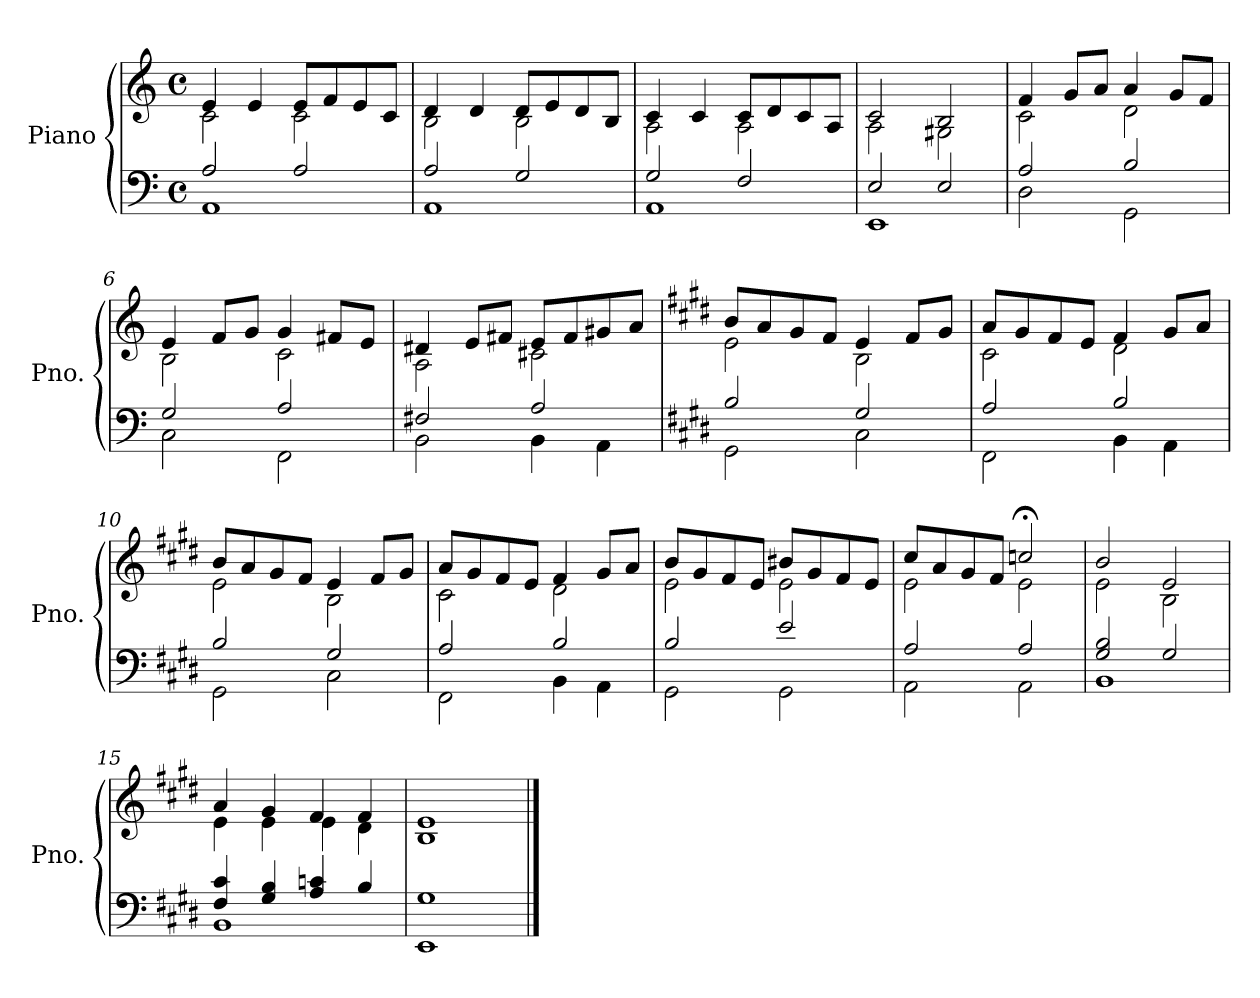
**kern	**kern
*part1	*part1
*staff2	*staff1
*I"Piano	*
*I'Pno.	*
*clefF4	*clefG2
*k[]	*k[]
*M4/4	*M4/4
*met(c)	*met(c)
*MM100	*MM100
=1	=1
*^	*^
2A/	1AA	4e/	2c\
.	.	4e/	.
2A/	.	8e/L	2c\
.	.	8f/	.
.	.	8e/	.
.	.	8c/J	.
=2	=2	=2	=2
2A/	1AA	4d/	2B\
.	.	4d/	.
2G/	.	8d/L	2B\
.	.	8e/	.
.	.	8d/	.
.	.	8B/J	.
=3	=3	=3	=3
2G/	1AA	4c/	2A\
.	.	4c/	.
2F/	.	8c/L	2A\
.	.	8d/	.
.	.	8c/	.
.	.	8A/J	.
=4	=4	=4	=4
2E/	1EE	2c/	2A\
2E/	.	2B/	2G#X\
=5	=5	=5	=5
2A/	2D\	4f/	2c\
.	.	8g/L	.
.	.	8a/J	.
2B/	2GG\	4a/	2d\
.	.	8g/L	.
.	.	8f/J	.
=6	=6	=6	=6
2G/	2C\	4e/	2B\
.	.	8f/L	.
.	.	8g/J	.
2A/	2FF\	4g/	2c\
.	.	8f#X/L	.
.	.	8e/J	.
!!LO:LB:g=z	!!
=7	=7	=7	=7
2F#X/	2BB\	4d#X/	2A\
.	.	8e/L	.
.	.	8f#X/J	.
2A/	4BB\	8e/L	2c#X\
.	.	8f#/	.
.	4AA\	8g#X/	.
.	.	8a/J	.
=8	=8	=8	=8
*k[f#c#g#d#]	*	*k[f#c#g#d#]	*
2B/	2GG#\	8b/L	2e\
.	.	8a/	.
.	.	8g#/	.
.	.	8f#/J	.
2G#/	2C#\	4e/	2B\
.	.	8f#/L	.
.	.	8g#/J	.
=9	=9	=9	=9
2A/	2FF#\	8a/L	2c#\
.	.	8g#/	.
.	.	8f#/	.
.	.	8e/J	.
2B/	4BB\	4f#/	2d#\
.	4AA\	8g#/L	.
.	.	8a/J	.
=10	=10	=10	=10
2B/	2GG#\	8b/L	2e\
.	.	8a/	.
.	.	8g#/	.
.	.	8f#/J	.
2G#/	2C#\	4e/	2B\
.	.	8f#/L	.
.	.	8g#/J	.
=11	=11	=11	=11
2A/	2FF#\	8a/L	2c#\
.	.	8g#/	.
.	.	8f#/	.
.	.	8e/J	.
2B/	4BB\	4f#/	2d#\
.	4AA\	8g#/L	.
.	.	8a/J	.
!!LO:LB:g=z	!!
=12	=12	=12	=12
2B/	2GG#\	8b/L	2e\
.	.	8g#/	.
.	.	8f#/	.
.	.	8e/J	.
2e/	2GG#\	8b#X/L	2e\
.	.	8g#/	.
.	.	8f#/	.
.	.	8e/J	.
=13	=13	=13	=13
2A/	2AA\	8cc#/L	2e\
.	.	8a/	.
.	.	8g#/	.
.	.	8f#/J	.
2A/	2AA\	2ccn;</	2e\
=14	=14	=14	=14
2G#/ 2B/	1BB	2b/	2e\
2G#/	.	2e/	2B\
=15	=15	=15	=15
4F#/ 4c#/	1BB	4a/	4e\
4G#/ 4B/	.	4g#/	4e\
4A/ 4cn/	.	4f#/	4e\
4B/	.	4f#/	4d#\
=16	=16	=16	=16
1G#	1EE	1e	1B
*v	*v	*	*
*	*v	*v
==	==
*-	*-
